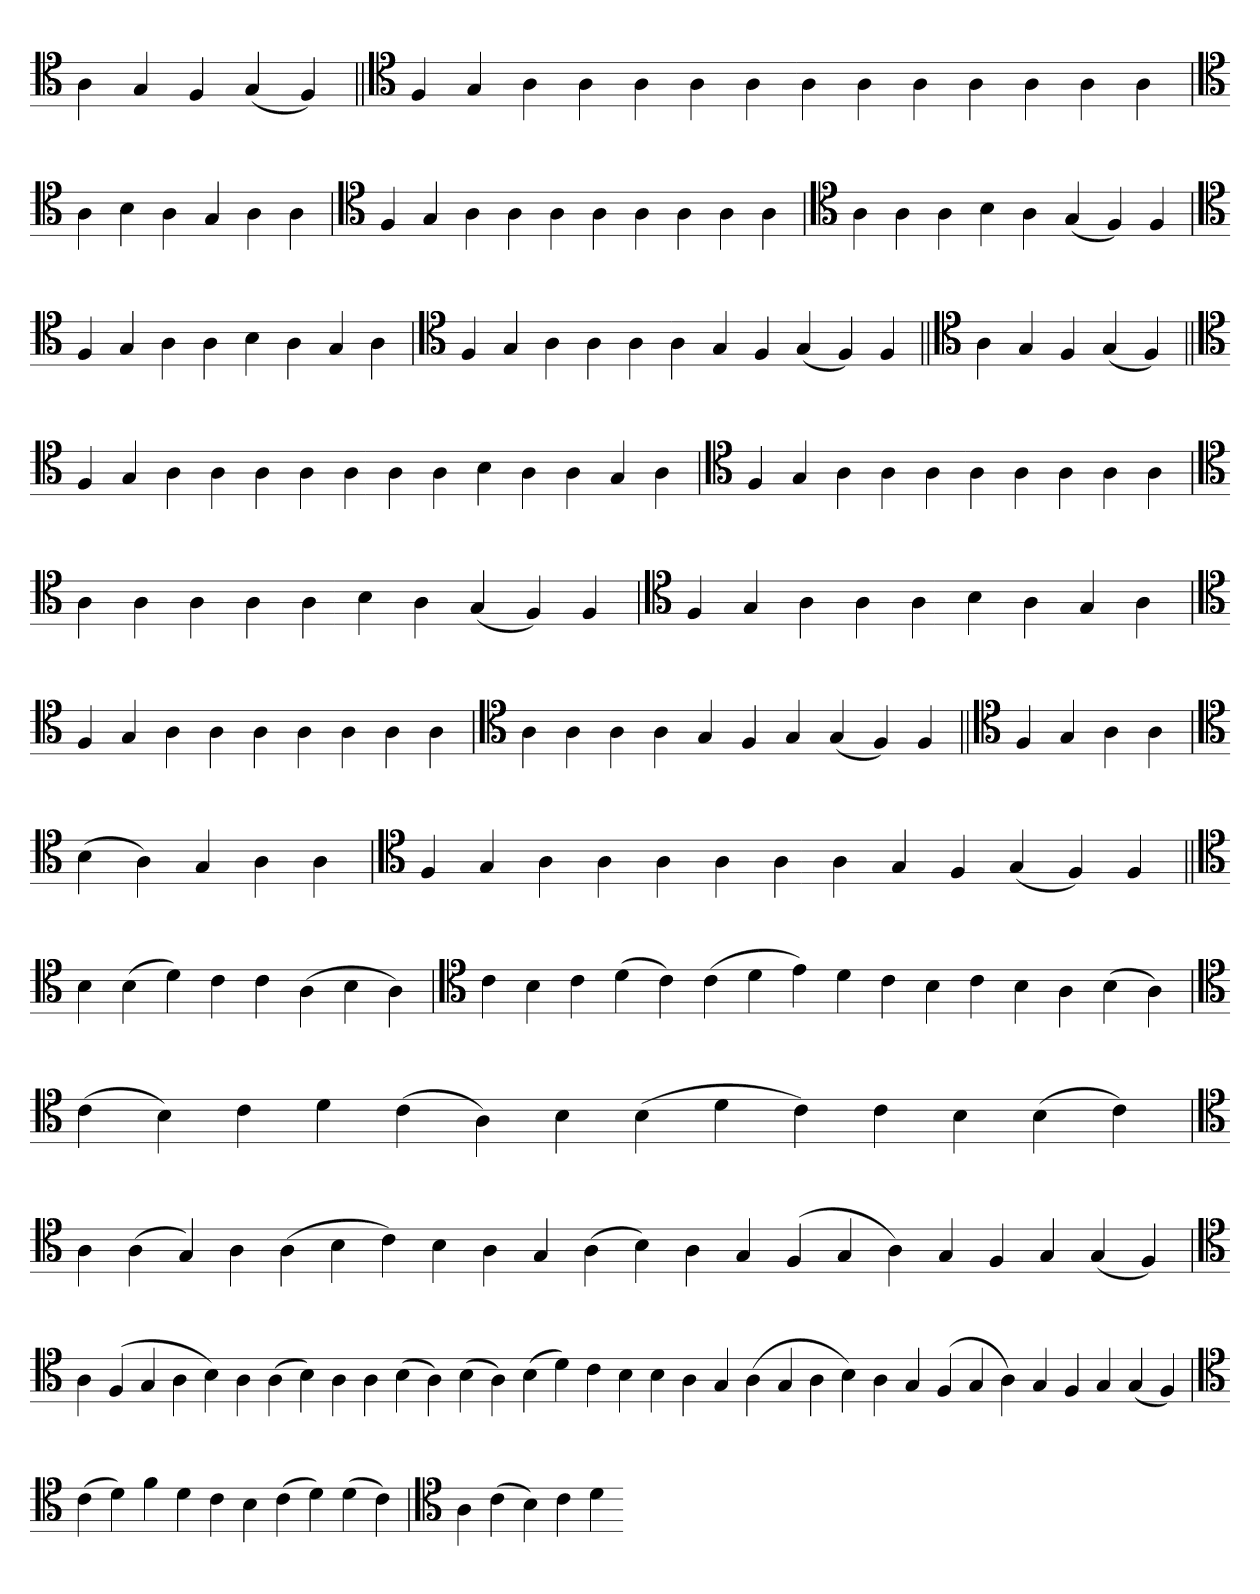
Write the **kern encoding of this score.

**kern
*part1
*staff1
*clefC4
=
4A
4G
4F
(4G
4F)
=||
*clefC4
4F
4G
4A
4A
4A
4A
4A
4A
4A
4A
4A
4A
4A
4A
=`
*clefC4
4A
4B
4A
4G
4A
4A
='
*clefC4
4F
4G
4A
4A
4A
4A
4A
4A
4A
4A
=`
*clefC4
4A
4A
4A
4B
4A
(4G
4F)
4F
=
*clefC4
4F
4G
4A
4A
4B
4A
4G
4A
='
*clefC4
4F
4G
4A
4A
4A
4A
4G
4F
(4G
4F)
4F
=||
*clefC4
4A
4G
4F
(4G
4F)
=||
*clefC4
4F
4G
4A
4A
4A
4A
4A
4A
4A
4B
4A
4A
4G
4A
='
*clefC4
4F
4G
4A
4A
4A
4A
4A
4A
4A
4A
=`
*clefC4
4A
4A
4A
4A
4A
4B
4A
(4G
4F)
4F
=
*clefC4
4F
4G
4A
4A
4A
4B
4A
4G
4A
='
*clefC4
4F
4G
4A
4A
4A
4A
4A
4A
4A
=`
*clefC4
4A
4A
4A
4A
4G
4F
4G
(4G
4F)
4F
=||
*clefC4
4F
4G
4A
4A
=`
*clefC4
(4B
4A)
4G
4A
4A
='
*clefC4
4F
4G
4A
4A
4A
4A
4A
4A
4G
4F
(4G
4F)
4F
=||
*clefC4
4B
(4B
4d)
4c
4c
(4A
4B
4A)
=`
*clefC4
4c
4B
4c
(4d
4c)
(4c
4d
4e)
4d
4c
4B
4c
4B
4A
(4B
4A)
='
*clefC4
(4c
4B)
4c
4d
(4c
4A)
4B
(4B
4d
4c)
4c
4B
(4B
4c)
=`
*clefC4
4A
(4A
4G)
4A
(4A
4B
4c)
4B
4A
4G
(4A
4B)
4A
4G
(4F
4G
4A)
4G
4F
4G
(4G
4F)
='
*clefC4
4A
(4F
4G
4A
4B)
4A
(4A
4B)
4A
4A
(4B
4A)
(4B
4A)
(4B
4d)
4c
4B
4B
4A
4G
(4A
4G
4A
4B)
4A
4G
(4F
4G
4A)
4G
4F
4G
(4G
4F)
=
*clefC4
(4c
4d)
4f
4d
4c
4B
(4c
4d)
(4d
4c)
=`
*clefC4
4A
(4c
4B)
4c
4d
=-
*-
